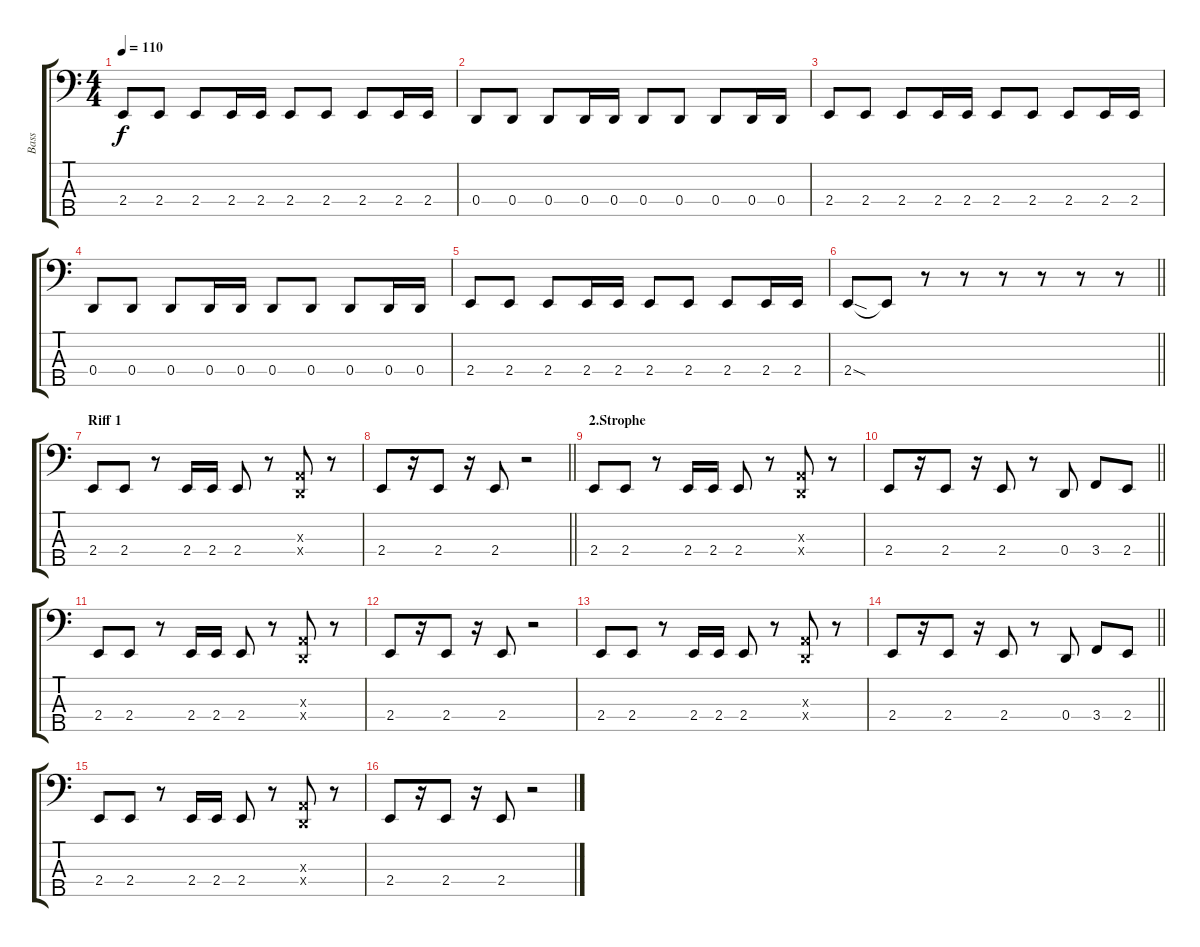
\track ("Bass" "Bass") {instrument electricbassfinger}
\staff {score tabs}
\tuning (G2 D2 A1 D1 B0) {hide}
\ts (4 4)
\tempo 110
\clef f4
\ks c
2.4.8{dy f} 2.4.8 2.4.8 2.4.16 2.4.16 2.4.8 2.4.8 2.4.8 2.4.16 2.4.16 |
0.4.8 0.4.8 0.4.8 0.4.16 0.4.16 0.4.8 0.4.8 0.4.8 0.4.16 0.4.16 |
2.4.8 2.4.8 2.4.8 2.4.16 2.4.16 2.4.8 2.4.8 2.4.8 2.4.16 2.4.16 |
0.4.8 0.4.8 0.4.8 0.4.16 0.4.16 0.4.8 0.4.8 0.4.8 0.4.16 0.4.16 |
2.4.8 2.4.8 2.4.8 2.4.16 2.4.16 2.4.8 2.4.8 2.4.8 2.4.16 2.4.16 |
\barLineRight lightlight
2.4{sod}.8 2.4{t}.8 r.8 r.8 r.8 r.8 r.8 r.8 |
\section ("" "Riff 1")
2.4.8 2.4.8 r.8 2.4.16 2.4.16 2.4.8 r.8 (0.3{x} 0.4{x}).8 r.8 |
\barLineRight lightlight
2.4.8 r.16 2.4.8 r.16 2.4.8 r.2 |
\section ("" "2.Strophe")
2.4.8 2.4.8 r.8 2.4.16 2.4.16 2.4.8 r.8 (0.3{x} 0.4{x}).8 r.8 |
\barLineRight lightlight
2.4.8 r.16 2.4.8 r.16 2.4.8 r.8 0.4.8 3.4.8 2.4.8 |
2.4.8 2.4.8 r.8 2.4.16 2.4.16 2.4.8 r.8 (0.3{x} 0.4{x}).8 r.8 |
2.4.8 r.16 2.4.8 r.16 2.4.8 r.2 |
2.4.8 2.4.8 r.8 2.4.16 2.4.16 2.4.8 r.8 (0.3{x} 0.4{x}).8 r.8 |
\barLineRight lightlight
2.4.8 r.16 2.4.8 r.16 2.4.8 r.8 0.4.8 3.4.8 2.4.8 |
2.4.8 2.4.8 r.8 2.4.16 2.4.16 2.4.8 r.8 (0.3{x} 0.4{x}).8 r.8 |
2.4.8 r.16 2.4.8 r.16 2.4.8 r.2
